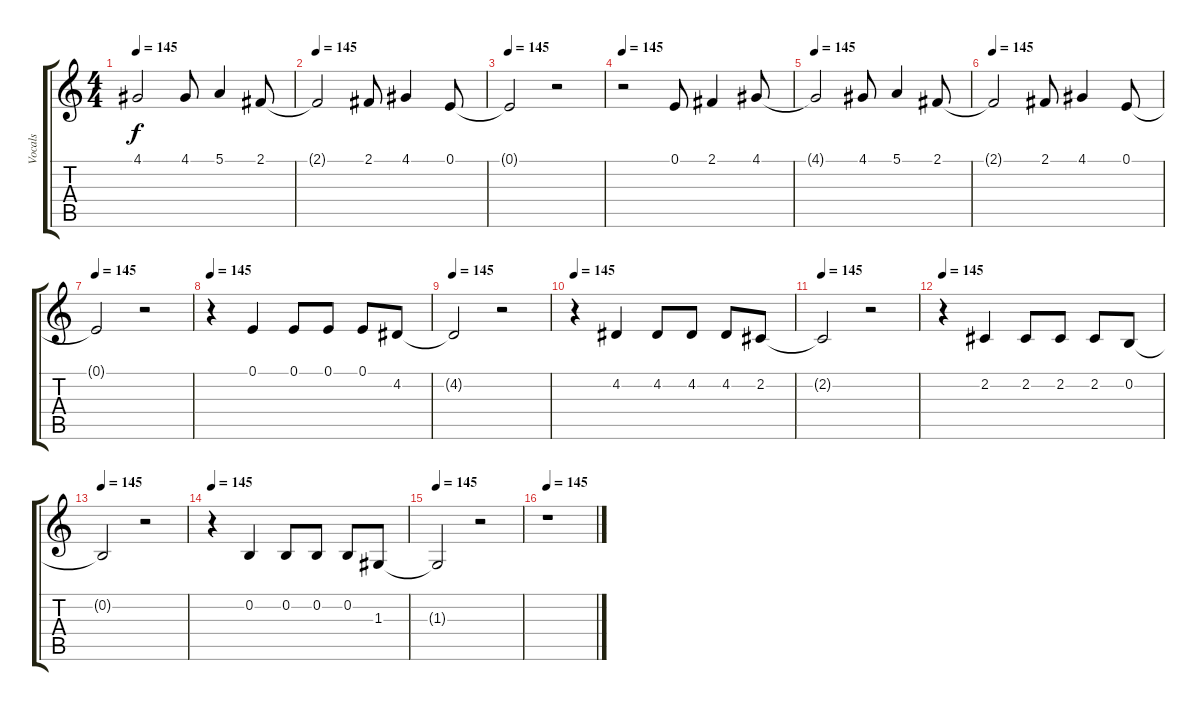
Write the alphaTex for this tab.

\track ("Vocals" "Vocals") {instrument oboe}
\staff {score tabs}
\tuning (E4 B3 G3 D3 A2 E2) {hide}
\ts (4 4)
\tempo 145
\clef g2
\ks c
4.1{t}.2{dy f} 4.1.8 5.1.4 2.1.8 |
\tempo 145
2.1{t}.2 2.1.8 4.1.4 0.1.8 |
\tempo 145
0.1{t}.2 r.2 |
\tempo 145
r.2 0.1.8 2.1.4 4.1.8 |
\tempo 145
4.1{t}.2 4.1.8 5.1.4 2.1.8 |
\tempo 145
2.1{t}.2 2.1.8 4.1.4 0.1.8 |
\tempo 145
0.1{t}.2 r.2 |
\tempo 145
r.4 0.1.4 0.1.8 0.1.8 0.1.8 4.2.8 |
\tempo 145
4.2{t}.2 r.2 |
\tempo 145
r.4 4.2.4 4.2.8 4.2.8 4.2.8 2.2.8 |
\tempo 145
2.2{t}.2 r.2 |
\tempo 145
r.4 2.2.4 2.2.8 2.2.8 2.2.8 0.2.8 |
\tempo 145
0.2{t}.2 r.2 |
\tempo 145
r.4 0.2.4 0.2.8 0.2.8 0.2.8 1.3.8 |
\tempo 145
1.3{t}.2 r.2 |
\tempo 145
r.1
